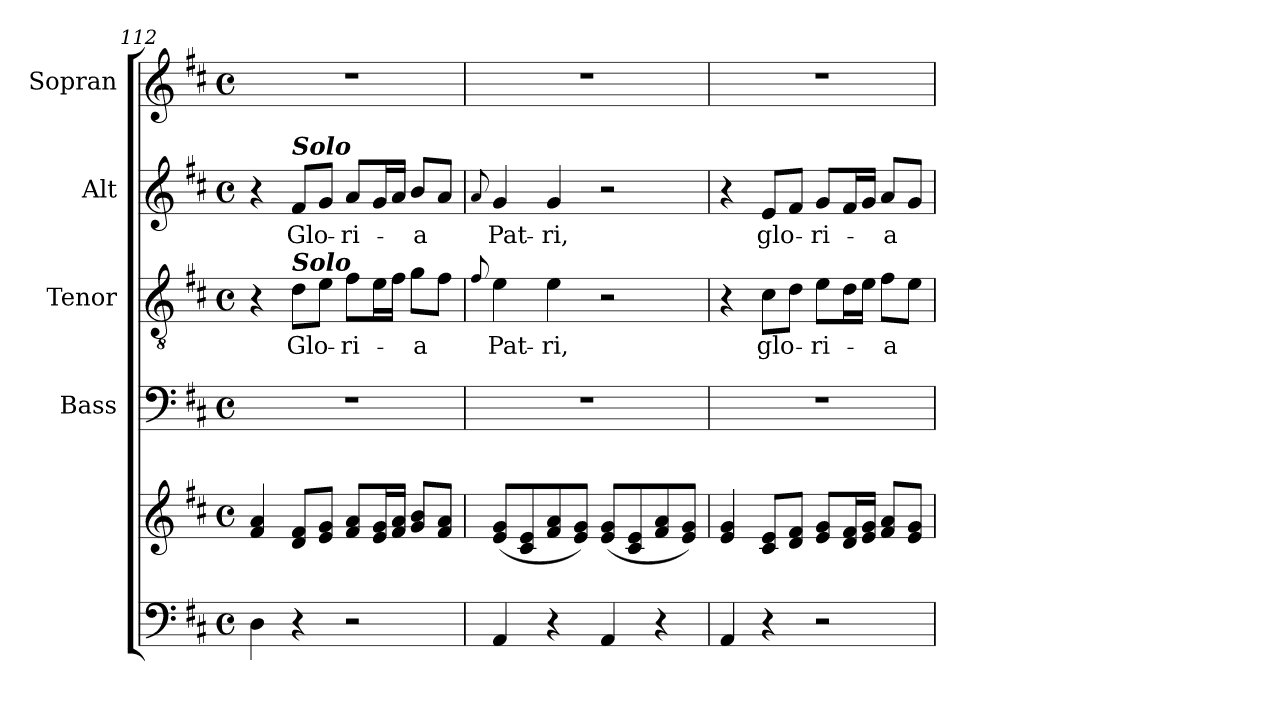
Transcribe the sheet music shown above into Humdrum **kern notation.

**kern	**kern	**kern	**kern	**text	**kern	**text	**kern
*part5	*part5	*part4	*part3	*part3	*part2	*part2	*part1
*staff6	*staff5	*staff4	*staff3	*staff3	*staff2	*staff2	*staff1
*	*	*I"Bass	*I"Tenor	*	*I"Alt	*	*I"Sopran
*	*	*I'B.	*I'T.	*	*I'A.	*	*I'S.
*clefF4	*clefG2	*clefF4	*clefGv2	*	*clefG2	*	*clefG2
*k[f#c#]	*k[f#c#]	*k[f#c#]	*k[f#c#]	*	*k[f#c#]	*	*k[f#c#]
*D:	*D:	*D:	*D:	*	*D:	*	*D:
*M4/4	*M4/4	*M4/4	*M4/4	*	*M4/4	*	*M4/4
*met(c)	*met(c)	*met(c)	*met(c)	*	*met(c)	*	*met(c)
=112	=112	=112	=112	=112	=112	=112	=112
4D\	4f#/ 4a/	1r	4r	.	4r	.	1r
!	!	!	!	!	!LO:TX:a:Bi:t=Solo	!	!
!	!	!	!LO:TX:a:Bi:t=Solo	!	!	!	!
!	!	!	!	!LO:LY:b	!	!LO:LY:b	!
4r	8d/ 8f#/L	.	8d\L	Glo-	8f#/L	Glo-	.
.	8e/ 8g/J	.	8e\J	.	8g/J	.	.
!	!	!	!	!LO:LY:b	!	!LO:LY:b	!
2r	8f#/ 8a/L	.	8f#\L	-ri-	8a/L	-ri-	.
.	16e/ 16g/L	.	16e\L	.	16g/L	.	.
.	16f#/ 16a/JJ	.	16f#\JJ	.	16a/JJ	.	.
!	!	!	!	!LO:LY:b	!	!LO:LY:b	!
.	8g/ 8b/L	.	8g\L	-a	8b/L	-a	.
.	8f#/ 8a/J	.	8f#\J	.	8a/J	.	.
=113	=113	=113	=113	=113	=113	=113	=113
.	.	.	8qqf#/	.	8qqa/	.	.
!	!	!	!	!LO:LY:b	!	!LO:LY:b	!
4AA/	(<8e/ 8g/L	1r	4e\	Pat-	4g/	Pat-	1r
.	8c#/ 8e/	.	.	.	.	.	.
!	!	!	!	!LO:LY:b	!	!LO:LY:b	!
4r	8f#/ 8a/	.	4e\	-ri,	4g/	-ri,	.
.	8e/ 8g/J)	.	.	.	.	.	.
4AA/	(<8e/ 8g/L	.	2r	.	2r	.	.
.	8c#/ 8e/	.	.	.	.	.	.
4r	8f#/ 8a/	.	.	.	.	.	.
.	8e/ 8g/J)	.	.	.	.	.	.
!!LO:LB:g=z
=114	=114	=114	=114	=114	=114	=114	=114
4AA/	4e/ 4g/	1r	4r	.	4r	.	1r
!	!	!	!	!LO:LY:b	!	!LO:LY:b	!
4r	8c#/ 8e/L	.	8c#\L	glo-	8e/L	glo-	.
.	8d/ 8f#/J	.	8d\J	.	8f#/J	.	.
!	!	!	!	!LO:LY:b	!	!LO:LY:b	!
2r	8e/ 8g/L	.	8e\L	-ri-	8g/L	-ri-	.
.	16d/ 16f#/L	.	16d\L	.	16f#/L	.	.
.	16e/ 16g/JJ	.	16e\JJ	.	16g/JJ	.	.
!	!	!	!	!LO:LY:b	!	!LO:LY:b	!
.	8f#/ 8a/L	.	8f#\L	-a	8a/L	-a	.
.	8e/ 8g/J	.	8e\J	.	8g/J	.	.
=	=	=	=	=	=	=	=
*-	*-	*-	*-	*-	*-	*-	*-
